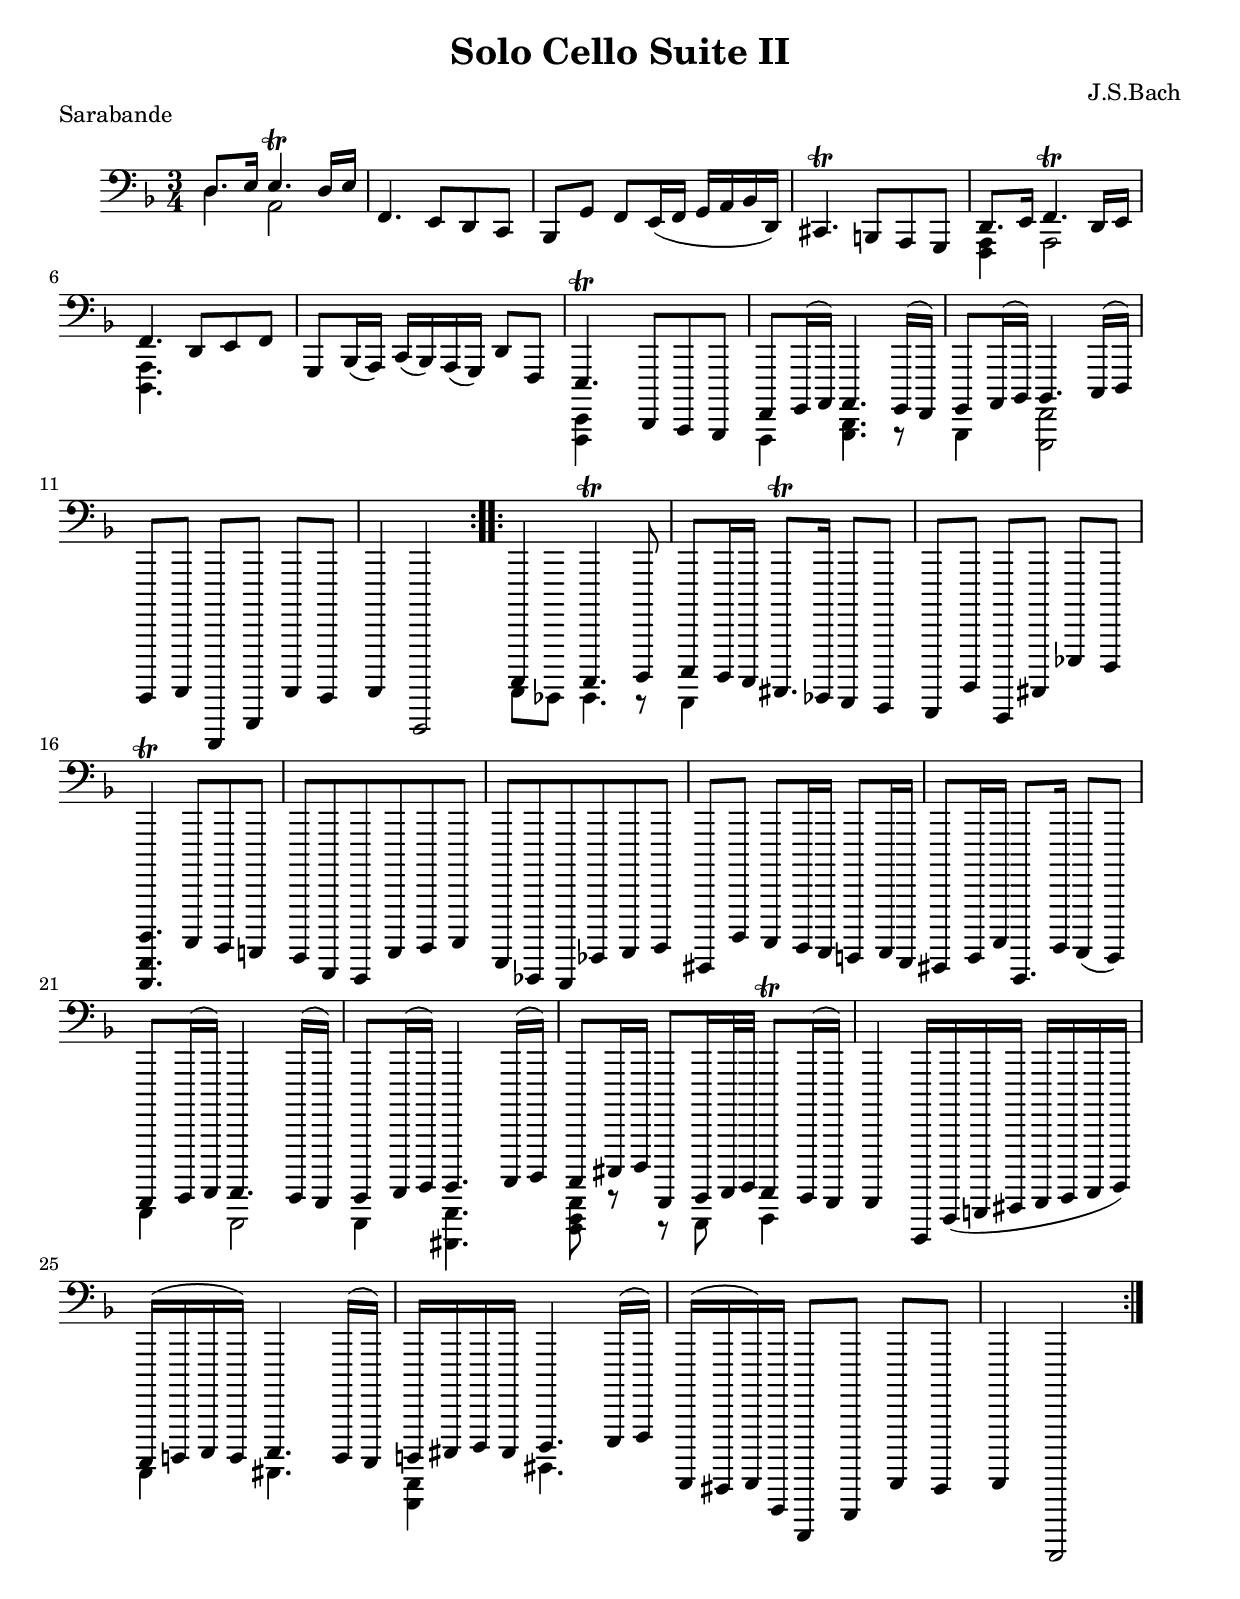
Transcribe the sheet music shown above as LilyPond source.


%% #(set! point-and-click line-column-location)

\header {
  title = "Solo Cello Suite II"
  piece ="Sarabande"
  composer = "J.S.Bach"
  editor = "August Wenzinger"
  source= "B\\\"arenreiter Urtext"

  texidoc = "The B\\\"arenreiter edition of the Cello Suites is the most
beautifully typeset piece of music in our collection of music (we both
own one. It is also lovely on French Horn). This piece follows the
same beaming as the printed edition. This is done in order to
benchmarkk the quality of the LilyPond output. As of lilypond 1.5.38,
the spacing is almost identical. With a line-break forced before
measure 25, we get back the linebreaking of Baerenreiter.



This file used to show spacing weaknesses. Now it shows weaknesses in
beam and slur handling.

Note that the Barenreiter edition contains an engraving mistake. The
second line begins with measure 6 (but prints 5).

"

}


\version "1.3.148"


sarabandeA =  \context Voice \notes \relative c {
  \property Staff.NoteCollision \set #'merge-differently-dotted = ##t
  < { d8. e16 e4.-\trill d16 e } \\
    { d4 a2 } >
  f4.  [e8 d c] |
  [bes g'] [f e16(f] [g a bes)d,] |
  cis4.-\trill [b8 a g] |

  %% check spacing without accs: 
  %%	c4.-\trill [bes8 a g] |
  
  < { d'8. e16 f4.-\trill d16 e |
      f4. [d8 e f] }
    \\
    { <a,4 f> a2 <a4. d,4.>  } > |
  %%5

  g8 bes16()a c()bes a()g d'8 f, |
  <  e4.-\trill
     \\ <a,,4 e'> >
  [d8 c bes]
  %%8
  < { f'8 g16()a a4. g16()f  |
      g8 a16()bes bes4. c16()d }
    \\
    { a,4 <bes4. d4. > r8 bes4 <g2 f'2>  }
  > |

  %% 11
  [e,8 f] [c, g'] [f' e] |
  f4 f,2 |
  < {  a'4 a4.-\trill bes8 
       c bes16 a } \\
    { [f8 es] es4. r8 d4 } >

  fis8.-\trill es16 d8 c |
  [bes g']
  \stemUp
  [a, fis']
  \stemBoth
  [es' d] |
  %%16
  < bes4.-\trill d, g, > [a8 g f!] |
  e bes a f' g a |
  d, as g es' f g |
  [cis, bes'] [a g16 f] [e!8 f16 d] |
  cis8 e16 a a,8. g'16 f8()e |
  %%21
  < { d e16()f f4. e16()d |
      e8 f16()g g4. a16()bes |
      a8 cis16 d d,8 e16 f32 g f8-\trill e16()d } \\
    { bes4 g2 |
      g4 <bes4. cis,> s8 |
      <d8 a f> r r g, a4 } >
  |
  \stemUp
  d4 d,16 a'( b cis d e f )g |
  \stemBoth
  \break
  %%25
  < { a16(b c)b c4. b16()a |
      b cis d cis d4. e16()f | }
    \\
    { f,4 fis4. s8 |
      <d4 g,> gis4.   } >
  \voiceOne
  d16(cis)d f,
  [a,8 e']
  \oneVoice
  [d' cis] |
  d4 d,,2 |
}


sarabande =  \context Staff \notes<
  \apply #voicify-music \sarabandeA
  
>

\version "1.3.148"

sarabandeCelloGlobal =  \notes{
  \time 3/4
  \key f \major
  \clef bass
  \repeat "volta" 2 {
    s2.*12
  } \repeat "volta" 2 {
    s2.*16
  }
}

sarabandeCelloScripts =  \notes{
}

sarabandeCelloStaff =  \context Staff <
  \sarabande
  \sarabandeCelloGlobal
  \sarabandeCelloScripts
>

\score{
  \sarabandeCelloStaff
  \paper{
    indent = 7. \mm
    linewidth = 183.5 \mm
    \translator { \ScoreContext
		  %% SpacingSpanner \override #'maximum-duration-for-spacing = #(make-moment 1 16)


		}}
  \midi{ \tempo 4 = 40 }
  \header{
    opus= "" 
    piece ="Sarabande" }
}

%%% Local variables:
%%% LilyPond-indent-level:2
%%% End:
